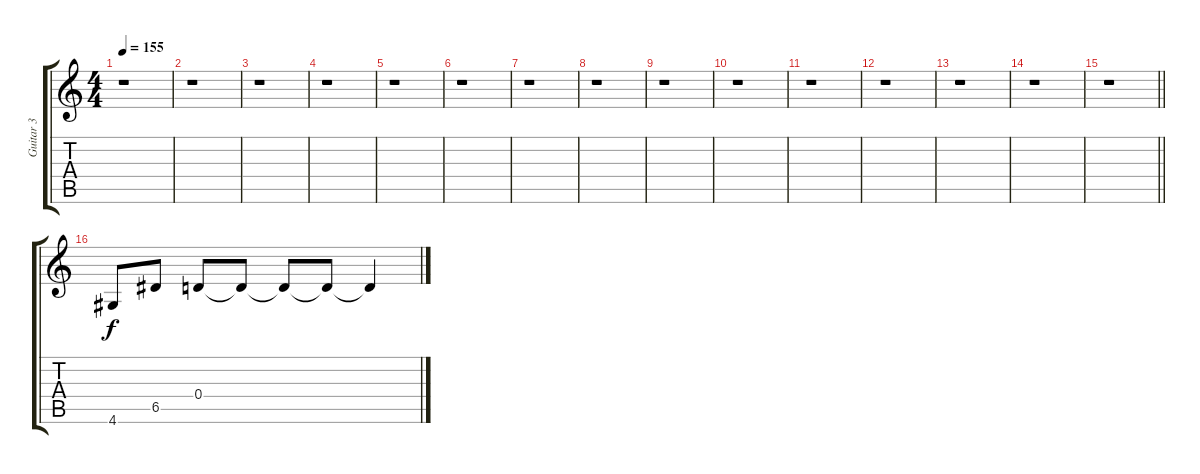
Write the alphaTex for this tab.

\track ("Guitar 3" "Guitar 3") {instrument distortionguitar}
\staff {score tabs}
\tuning (E4 B3 G3 D3 A2 E2) {hide}
\ts (4 4)
\tempo 155
\clef g2
\ks c
r.1{dy f} |
r.1 |
r.1 |
r.1 |
r.1 |
r.1 |
r.1 |
r.1 |
r.1 |
r.1 |
r.1 |
r.1 |
r.1 |
r.1 |
\barLineRight lightlight
r.1 |
4.6.8{instrument electricguitarclean} 6.5.8 0.4.8 0.4{t}.8 0.4{t}.8 0.4{t}.8 0.4{t}.4
